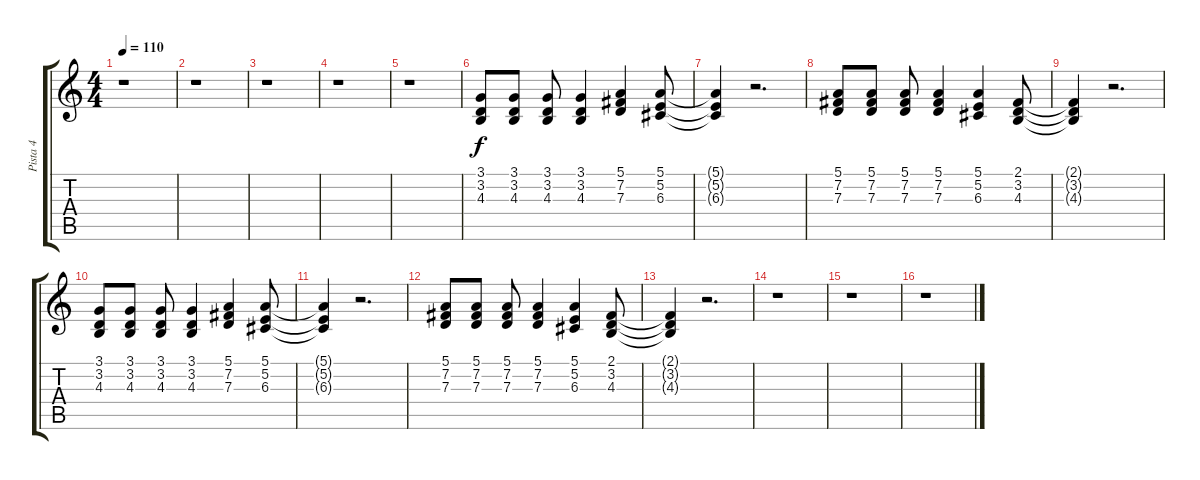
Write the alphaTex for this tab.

\track ("Pista 4" "Pista 4") {instrument trombone}
\staff {score tabs}
\tuning (E4 B3 G3 D3 A2 E2) {hide}
\ts (4 4)
\tempo 110
\clef g2
\ks c
r.1{dy f} |
r.1 |
r.1 |
r.1 |
r.1 |
(3.1 3.2 4.3).8 (3.1 3.2 4.3).8 (3.1 3.2 4.3).8 (3.1 3.2 4.3).4 (5.1 7.2 7.3).4 (5.1 5.2 6.3).8 |
(5.1{t} 5.2{t} 6.3{t}).4 r.2{d} |
(5.1 7.2 7.3).8 (5.1 7.2 7.3).8 (5.1 7.2 7.3).8 (5.1 7.2 7.3).4 (5.1 5.2 6.3).4 (2.1 3.2 4.3).8 |
(2.1{t} 3.2{t} 4.3{t}).4 r.2{d} |
(3.1 3.2 4.3).8 (3.1 3.2 4.3).8 (3.1 3.2 4.3).8 (3.1 3.2 4.3).4 (5.1 7.2 7.3).4 (5.1 5.2 6.3).8 |
(5.1{t} 5.2{t} 6.3{t}).4 r.2{d} |
(5.1 7.2 7.3).8 (5.1 7.2 7.3).8 (5.1 7.2 7.3).8 (5.1 7.2 7.3).4 (5.1 5.2 6.3).4 (2.1 3.2 4.3).8 |
(2.1{t} 3.2{t} 4.3{t}).4 r.2{d} |
r.1 |
r.1 |
r.1
